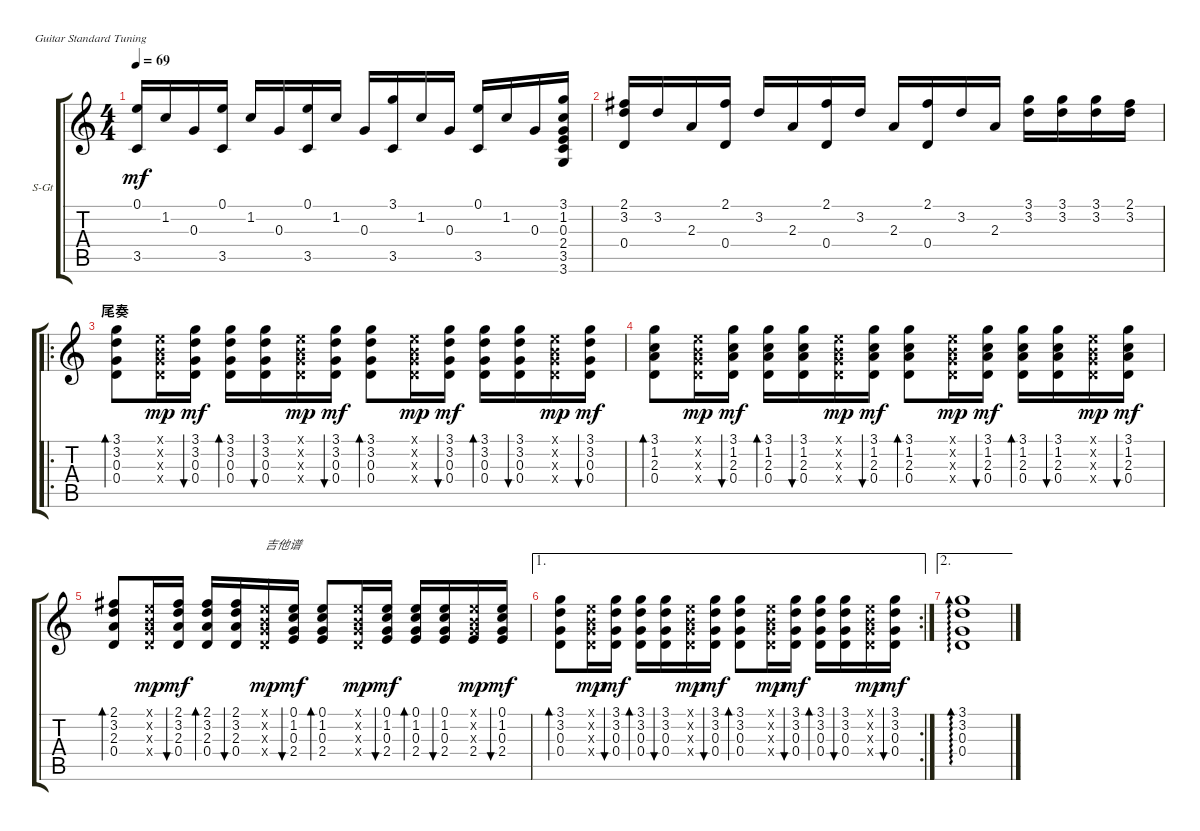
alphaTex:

\defaultSystemsLayout 4
\bracketExtendMode groupsimilarinstruments
\firstSystemTrackNameOrientation horizontal
\otherSystemsTrackNameOrientation horizontal
\track ("乐句吉他" "S-Gt") {instrument acousticguitarsteel}
\staff {score tabs}
\tuning (E4 B3 G3 D3 A2 E2)
\ts (4 4)
\tempo 69
\clef g2
\ks c
(0.1 3.5).16{dy mf} 1.2.16 0.3.16 (0.1 3.5).16 1.2.16 0.3.16 (0.1 3.5).16 1.2.16 0.3.16 (3.1 3.5).16 1.2.16 0.3.16 (0.1 3.5).16 1.2.16 0.3.16 (3.1 1.2 0.3 2.4 3.5 3.6).16 |
(2.1 3.2 0.4).16 3.2.16 2.3.16 (2.1 0.4).16 3.2.16 2.3.16 (2.1 0.4).16 3.2.16 2.3.16 (2.1 0.4).16 3.2.16 2.3.16 (3.1 3.2).16 (3.1 3.2).16 (3.1 3.2).16 (3.2 2.1).16 |
\ro
\section ("" "尾奏")
(3.1 3.2 0.3 0.4).8{bd 45} (0.1{x} 0.2{x} 0.3{x} 0.4{x}).16{dy mp} (3.1 3.2 0.3 0.4).16{bu 43 dy mf} (3.1 3.2 0.3 0.4).16{bd 42} (3.1 3.2 0.3 0.4).16{bu 38} (0.1{x} 0.2{x} 0.3{x} 0.4{x}).16{dy mp} (3.1 3.2 0.3 0.4).16{bu 43 dy mf} (3.1 3.2 0.3 0.4).8{bd 45} (0.1{x} 0.2{x} 0.3{x} 0.4{x}).16{dy mp} (3.1 3.2 0.3 0.4).16{bu 43 dy mf} (3.1 3.2 0.3 0.4).16{bd 42} (3.1 3.2 0.3 0.4).16{bu 38} (0.1{x} 0.2{x} 0.3{x} 0.4{x}).16{dy mp} (3.1 3.2 0.3 0.4).16{bu 43 dy mf} |
(3.1 1.2 2.3 0.4).8{bd 45} (0.1{x} 0.2{x} 0.3{x} 0.4{x}).16{dy mp} (3.1 1.2 2.3 0.4).16{bu 43 dy mf} (3.1 1.2 2.3 0.4).16{bd 42} (3.1 1.2 2.3 0.4).16{bu 38} (0.1{x} 0.2{x} 0.3{x} 0.4{x}).16{dy mp} (3.1 1.2 2.3 0.4).16{bu 43 dy mf} (3.1 1.2 2.3 0.4).8{bd 45} (0.1{x} 0.2{x} 0.3{x} 0.4{x}).16{dy mp} (3.1 1.2 2.3 0.4).16{bu 43 dy mf} (3.1 1.2 2.3 0.4).16{bd 42} (3.1 1.2 2.3 0.4).16{bu 38} (0.1{x} 0.2{x} 0.3{x} 0.4{x}).16{dy mp} (3.1 1.2 2.3 0.4).16{bu 43 dy mf} |
(2.1 3.2 2.3 0.4).8{bd 45} (0.1{x} 0.2{x} 0.3{x} 0.4{x}).16{dy mp} (2.1 3.2 2.3 0.4).16{bu 43 dy mf} (2.1 3.2 2.3 0.4).16{bd 42} (2.1 3.2 2.3 0.4).16{bu 38} (0.1{x} 0.2{x} 0.3{x} 0.4{x}).16{txt "吉他谱" dy mp} (0.1 1.2 0.3 2.4).16{bu 43 dy mf} (0.1 1.2 0.3 2.4).8{bd 45} (0.1{x} 0.2{x} 0.3{x} 0.4{x}).16{dy mp} (0.1 1.2 0.3 2.4).16{bu 43 dy mf} (0.1 1.2 0.3 2.4).16{bd 42} (0.1 1.2 0.3 2.4).16{bu 38} (0.1{x} 0.2{x} 0.3{x} 2.4).16{dy mp} (0.1 1.2 0.3 2.4).16{bu 43 dy mf} |
\ae 1
\rc 2
(3.1 3.2 0.3 0.4).8{bd 45} (0.1{x} 0.2{x} 0.3{x} 0.4{x}).16{dy mp} (3.1 3.2 0.3 0.4).16{bu 43 dy mf} (3.1 3.2 0.3 0.4).16{bd 42} (3.1 3.2 0.3 0.4).16{bu 38} (0.1{x} 0.2{x} 0.3{x} 0.4{x}).16{dy mp} (3.1 3.2 0.3 0.4).16{bu 43 dy mf} (3.1 3.2 0.3 0.4).8{bd 45} (0.1{x} 0.2{x} 0.3{x} 0.4{x}).16{dy mp} (3.1 3.2 0.3 0.4).16{bu 43 dy mf} (3.1 3.2 0.3 0.4).16{bd 42} (3.1 3.2 0.3 0.4).16{bu 38} (0.1{x} 0.2{x} 0.3{x} 0.4{x}).16{dy mp} (3.1 3.2 0.3 0.4).16{bu 43 dy mf} |
\ae 2
(3.1 3.2 0.3 0.4).1{ad 0}
